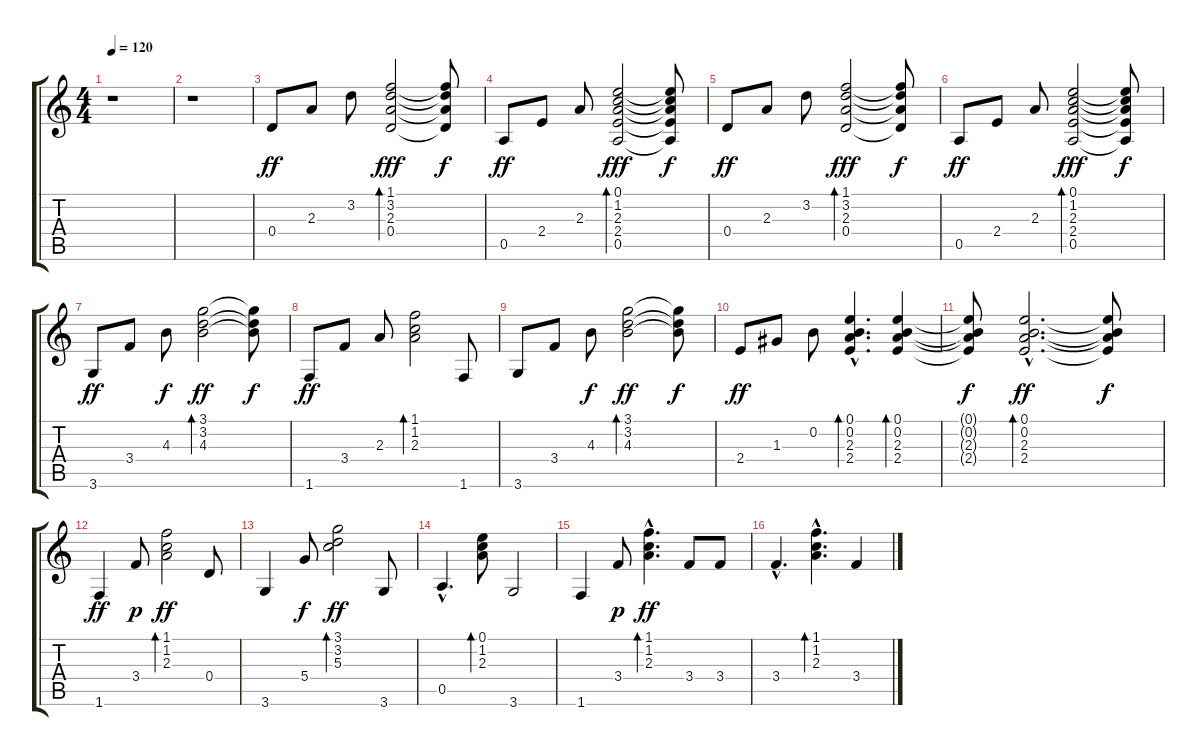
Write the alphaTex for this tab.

\track "" {instrument acousticguitarsteel}
\staff {score tabs}
\tuning (E4 B3 G3 D3 A2 E2) {hide}
\ts (4 4)
\tempo 120
\clef g2
\ks c
r.1{dy f} |
r.1 |
0.4.8{dy ff} 2.3.8 3.2.8 (1.1 3.2 2.3 0.4).2{bd 240 dy fff} (1.1{t} 3.2{t} 2.3{t} 0.4{t}).8{dy f} |
0.5.8{dy ff} 2.4.8 2.3.8 (0.1 1.2 2.3 2.4 0.5).2{bd 240 dy fff} (0.1{t} 1.2{t} 2.3{t} 2.4{t} 0.5{t}).8{dy f} |
0.4.8{dy ff} 2.3.8 3.2.8 (1.1 3.2 2.3 0.4).2{bd 240 dy fff} (1.1{t} 3.2{t} 2.3{t} 0.4{t}).8{dy f} |
0.5.8{dy ff} 2.4.8 2.3.8 (0.1 1.2 2.3 2.4 0.5).2{bd 240 dy fff} (0.1{t} 1.2{t} 2.3{t} 2.4{t} 0.5{t}).8{dy f} |
3.6.8{dy ff} 3.4.8 4.3.8{dy f} (3.1 3.2 4.3).2{bd 240 dy ff} (3.1{t} 3.2{t} 4.3{t}).8{dy f} |
1.6.8{dy ff} 3.4.8 2.3.8 (1.1 1.2 2.3).2{bd 240} 1.6.8 |
3.6.8 3.4.8 4.3.8{dy f} (3.1 3.2 4.3).2{bd 240 dy ff} (3.1{t} 3.2{t} 4.3{t}).8{dy f} |
2.4.8{dy ff} 1.3.8 0.2.8 (0.1{hac} 0.2{hac} 2.3{hac} 2.4{hac}).4{d bd 240} (0.1 0.2 2.3 2.4).4{bd 240} |
(0.1{t} 0.2{t} 2.3{t} 2.4{t}).8{dy f} (0.1{hac} 0.2{hac} 2.3{hac} 2.4{hac}).2{d bd 240 dy ff} (0.1{t} 0.2{t} 2.3{t} 2.4{t}).8{dy f} |
1.6.4{dy ff} 3.4.8{dy p} (1.1 1.2 2.3).2{bd 240 dy ff} 0.4.8 |
3.6.4 5.4.8{dy f} (3.1 3.2 5.3).2{bd 240 dy ff} 3.6.8 |
0.5{hac}.4{d} (0.1 1.2 2.3).8{bd 240} 3.6.2 |
1.6.4 3.4.8{dy p} (1.1{hac} 1.2{hac} 2.3{hac}).4{d bd 240 dy ff} 3.4.8 3.4.8 |
3.4{hac}.4{d} (1.1{hac} 1.2{hac} 2.3{hac}).4{d bd 240} 3.4.4
